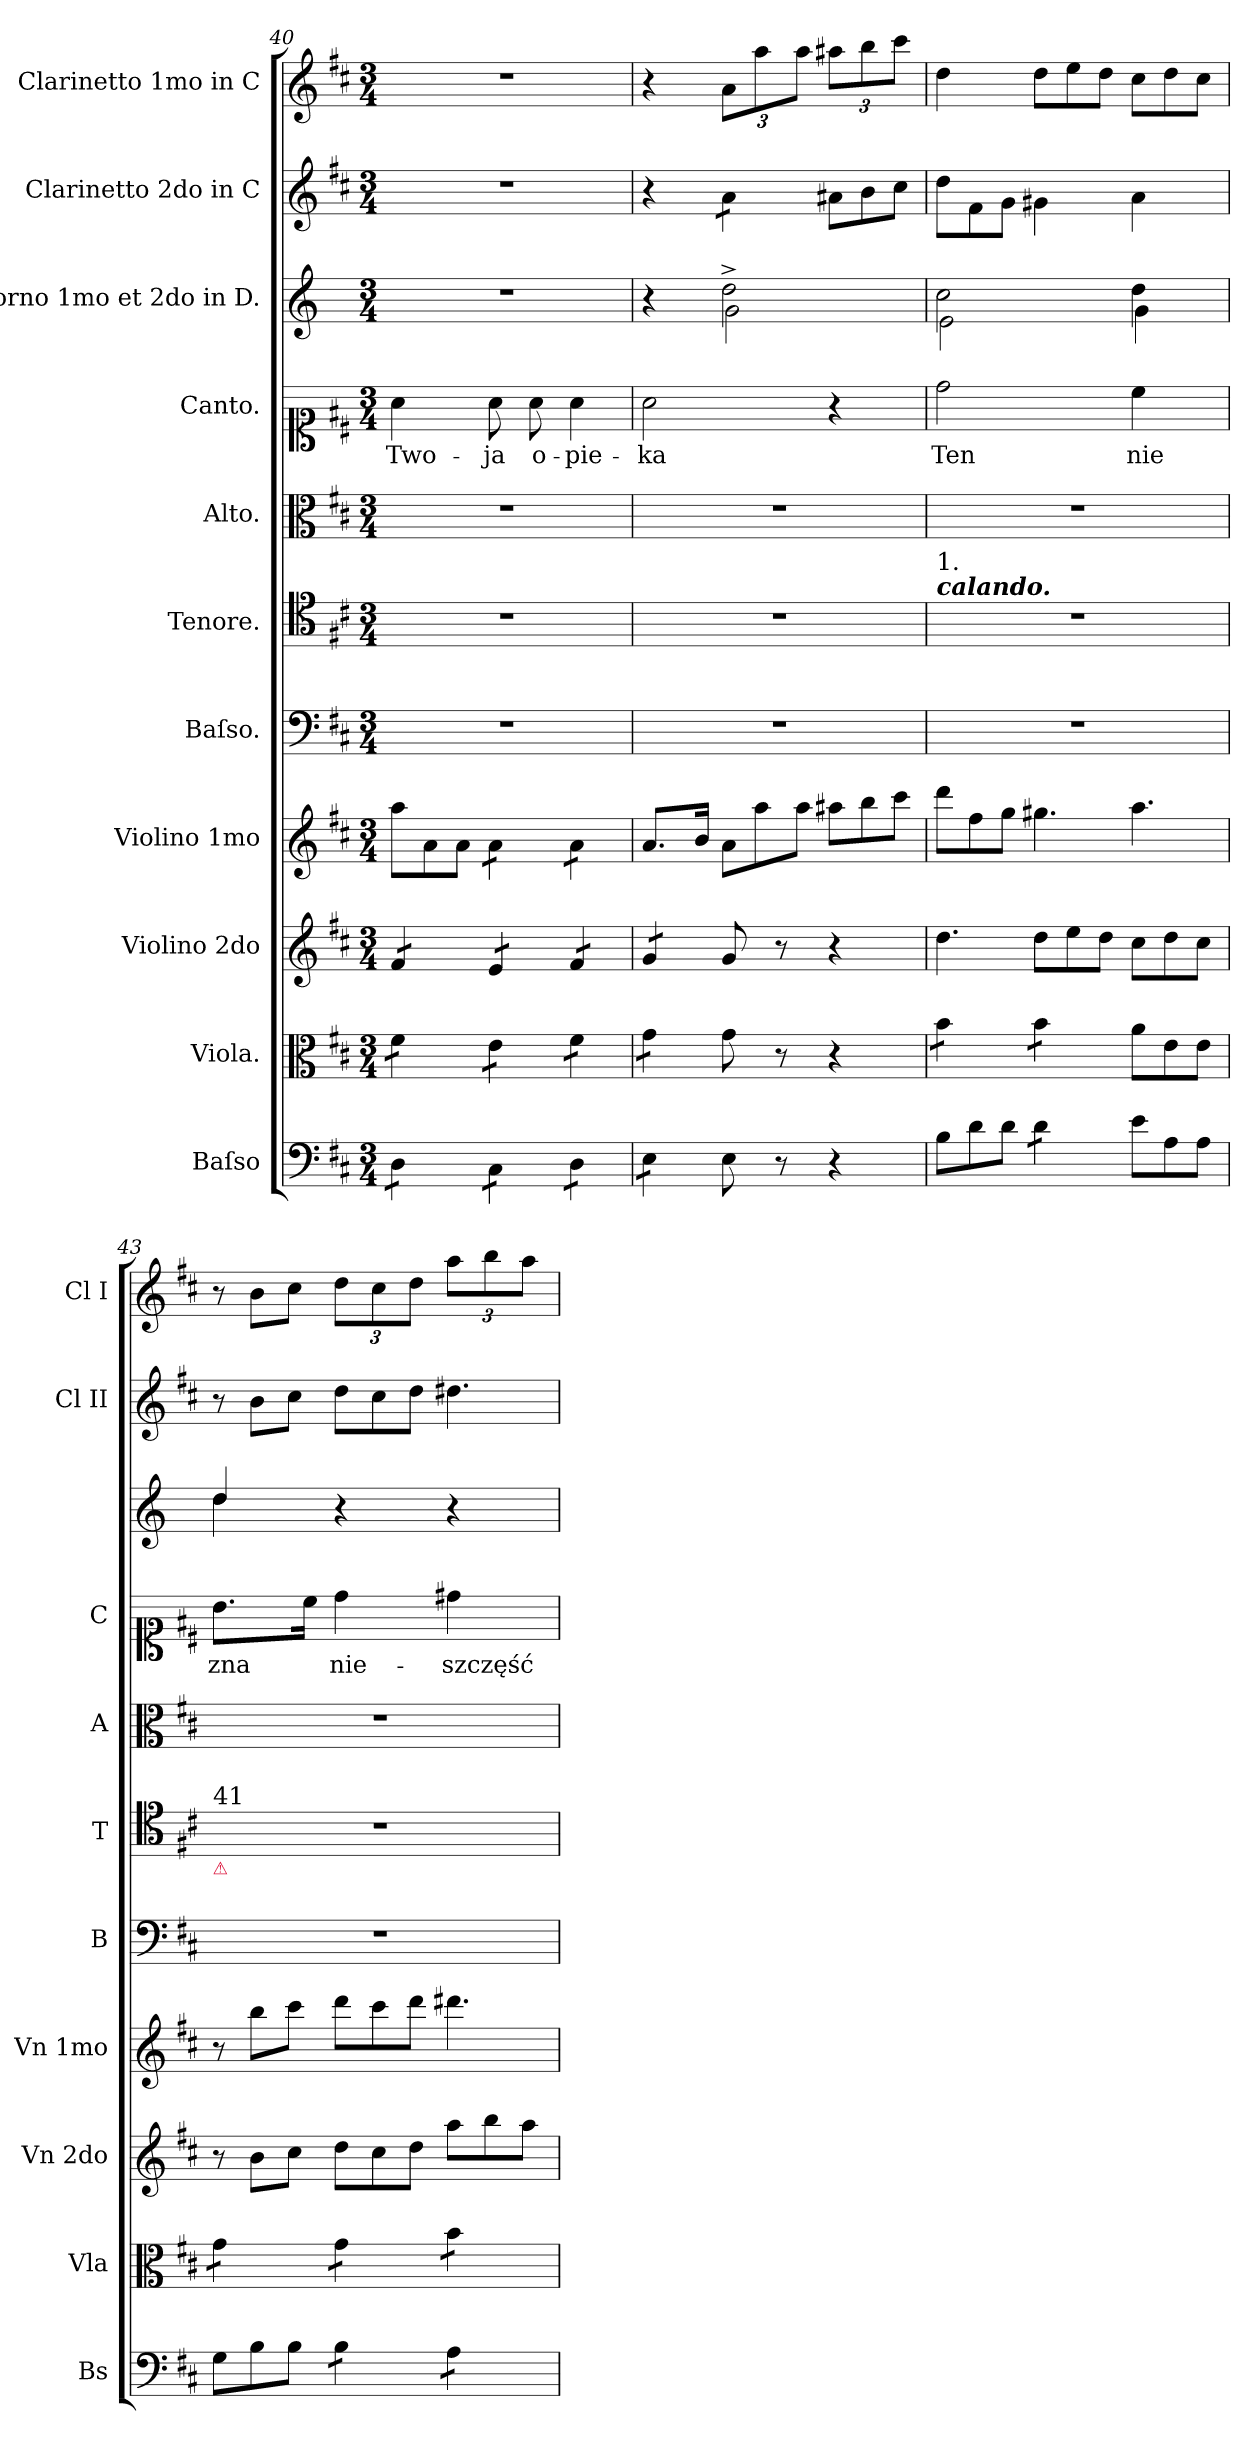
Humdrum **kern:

**kern	**kern	**kern	**kern	**kern	**kern	**kern	**kern	**text	**kern	**kern	**kern
*part11	*part10	*part9	*part8	*part7	*part6	*part5	*part4	*part4	*part3	*part2	*part1
*staff11	*staff10	*staff9	*staff8	*staff7	*staff6	*staff5	*staff4	*staff4	*staff3	*staff2	*staff1
*I"Baſso	*I"Viola.	*I"Violino 2do	*I"Violino 1mo	*I"Baſso.	*I"Tenore.	*I"Alto.	*I"Canto.	*	*I"Corno 1mo et 2do in D.	*I"Clarinetto 2do in C	*I"Clarinetto 1mo in C
*I'Bs	*I'Vla	*I'Vn 2do	*I'Vn 1mo	*I'B	*I'T	*I'A	*I'C	*	*	*I'Cl II	*I'Cl I
*clefF4	*clefC3	*clefG2	*clefG2	*clefF4	*clefC4	*clefC3	*clefC1	*	*clefG2	*clefG2	*clefG2
*	*	*	*	*	*	*	*	*	*ITrd-1c-2	*	*
*k[f#c#]	*k[f#c#]	*k[f#c#]	*k[f#c#]	*k[f#c#]	*k[f#c#]	*k[f#c#]	*k[f#c#]	*	*k[f#c#]	*k[f#c#]	*k[f#c#]
*D:	*D:	*D:	*D:	*D:	*D:	*D:	*D:	*	*	*D:	*D:
*M3/4	*M3/4	*M3/4	*M3/4	*M3/4	*M3/4	*M3/4	*M3/4	*	*M3/4	*M3/4	*M3/4
*	*	*	*Xtuplet	*	*	*	*	*	*	*	*
=40	=40	=40	=40	=40	=40	=40	=40	=40	=40	=40	=40
*tremolo	*	*	*	*	*	*	*	*	*	*	*
*	*tremolo	*	*	*	*	*	*	*	*	*	*
*	*	*tremolo	*	*	*	*	*	*	*	*	*
8D\L	8f#\L	8f#/L	12aa\L	2.r	2.r	2.r	4a\	Two-	2.r	2.r	2.r
.	.	.	12a\	.	.	.	.	.	.	.	.
8D\J	8f#\J	8f#/J	.	.	.	.	.	.	.	.	.
.	.	.	12a\J	.	.	.	.	.	.	.	.
*	*	*	*tremolo	*	*	*	*	*	*	*	*
8C#\L	8e\L	8e/L	8a\L	.	.	.	8a\	-ja	.	.	.
8C#\J	8e\J	8e/J	8a\J	.	.	.	8a\	o-	.	.	.
8D\L	8f#\L	8f#/L	8a\L	.	.	.	4a\	-pie-	.	.	.
8D\J	8f#\J	8f#/J	8a\J	.	.	.	.	.	.	.	.
*	*	*	*Xtremolo	*	*	*	*	*	*	*	*
=41	=41	=41	=41	=41	=41	=41	=41	=41	=41	=41	=41
*	*	*	*	*	*	*	*	*	*^	*	*
8E\L	8g\L	8g/L	8.a/L	2.r	2.r	2.r	2a\	-ka	4r	4ryy	4r	4r
8E\J	8g\J	8g/J	.	.	.	.	.	.	.	.	.	.
*	*	*Xtremolo	*	*	*	*	*	*	*	*	*	*
*	*Xtremolo	*	*	*	*	*	*	*	*	*	*	*
*Xtremolo	*	*	*	*	*	*	*	*	*	*	*	*
.	.	.	16b\Jk	.	.	.	.	.	.	.	.	.
*	*	*	*	*	*	*	*	*	*	*	*tremolo	*
8E\	8g\	8g/	12a/L	.	.	.	.	.	2ee^\	2a\	8a\L	12a/L
.	.	.	12aa\	.	.	.	.	.	.	.	.	12aa\
8r	8r	8r	.	.	.	.	.	.	.	.	8a\J	.
*	*	*	*	*	*	*	*	*	*	*	*Xtremolo	*
.	.	.	12aa\J	.	.	.	.	.	.	.	.	12aa\J
*	*	*	*	*	*	*	*	*	*	*	*Xtuplet	*
4r	4r	4r	12aa#X\L	.	.	.	4r	.	.	.	12a#X/L	12aa#X\L
.	.	.	12bb\	.	.	.	.	.	.	.	12b\	12bb\
.	.	.	12ccc#\J	.	.	.	.	.	.	.	12cc#\J	12ccc#\J
=42	=42	=42	=42	=42	=42	=42	=42	=42	=42	=42	=42	=42
*Xtuplet	*	*	*	*	*	*	*	*	*	*	*	*
!	!	!	!	!	!LO:TX:a:Bi:t=calando.	!	!	!	!	!	!	!
!	!	!	!	!	!LO:TX:a:t=1.	!	!	!	!	!	!	!
!	!	!LO:N:vis=4.	!	!	!	!	!	!	!	!	!	!
*	*tremolo	*	*	*	*	*	*	*	*	*	*	*
12B\L	8b\L	4dd\	12ddd\L	2.r	2.r	2.r	2dd\	Ten	2dd\	2f#\	12dd\L	4dd\
12d\	.	.	12ff#\	.	.	.	.	.	.	.	12f#\	.
.	8b\J	.	.	.	.	.	.	.	.	.	.	.
12d\J	.	.	12gg\J	.	.	.	.	.	.	.	12g\J	.
*	*	*Xtuplet	*	*	*	*	*	*	*	*	*	*
!	!	!	!LO:N:vis=4.	!	!	!	!	!	!	!	!	!
*	*	*	*	*	*	*	*	*	*	*	*	*Xtuplet
*tremolo	*	*	*	*	*	*	*	*	*	*	*	*
8d\L	8b\L	12dd\L	4gg#X\	.	.	.	.	.	.	.	4g#X\	12dd\L
.	.	12ee\	.	.	.	.	.	.	.	.	.	12ee\
8d\J	8b\J	.	.	.	.	.	.	.	.	.	.	.
*	*Xtremolo	*	*	*	*	*	*	*	*	*	*	*
*Xtremolo	*	*	*	*	*	*	*	*	*	*	*	*
.	.	12dd\J	.	.	.	.	.	.	.	.	.	12dd\J
*	*Xtuplet	*	*	*	*	*	*	*	*	*	*	*
!	!	!	!LO:N:vis=4.	!	!	!	!	!	!	!	!	!
12e\L	12a\L	12cc#\L	4aa\	.	.	.	4cc#\	nie	4ee\	4a\	4a\	12cc#\L
12A\	12e\	12dd\	.	.	.	.	.	.	.	.	.	12dd\
12A\J	12e\J	12cc#\J	.	.	.	.	.	.	.	.	.	12cc#\J
=43	=43	=43	=43	=43	=43	=43	=43	=43	=43	=43	=43	=43
!	!	!	!	!	!LO:TX:a:t=41	!	!	!	!	!	!	!
!	!	!	!	!	!LO:TX:b:color=crimson:t=⚠	!	!	!	!	!	!	!
*	*tremolo	*	*	*	*	*	*	*	*	*	*	*
12G\L	8g\L	12r	12r	2.r	2.r	2.r	8.b\L	zna	4ee/	4ee\	12r	12r
12B\	.	12b\L	12bb\L	.	.	.	.	.	.	.	12b\L	12b\L
.	8g\J	.	.	.	.	.	.	.	.	.	.	.
12B\J	.	12cc#\J	12ccc#\J	.	.	.	.	.	.	.	12cc#\J	12cc#\J
.	.	.	.	.	.	.	16cc#\Jk	.	.	.	.	.
*	*	*	*	*	*	*	*	*	*	*	*	*tuplet
*tremolo	*	*	*	*	*	*	*	*	*	*	*	*
8B\L	8g\L	12dd\L	12ddd\L	.	.	.	4dd\	nie-	4r	2ryy	12dd\L	12dd\L
.	.	12cc#\	12ccc#\	.	.	.	.	.	.	.	12cc#\	12cc#\
8B\J	8g\J	.	.	.	.	.	.	.	.	.	.	.
.	.	12dd\J	12ddd\J	.	.	.	.	.	.	.	12dd\J	12dd\J
!	!	!	!LO:N:vis=4.	!	!	!	!	!	!	!	!LO:N:vis=4.	!
8A\L	8b\L	12aa\L	4ddd#X\	.	.	.	4dd#X\	-szczęść	4r	.	4dd#X\	12aa\L
.	.	12bb\	.	.	.	.	.	.	.	.	.	12bb\
8A\J	8b\J	.	.	.	.	.	.	.	.	.	.	.
*	*Xtremolo	*	*	*	*	*	*	*	*	*	*	*
*Xtremolo	*	*	*	*	*	*	*	*	*	*	*	*
.	.	12aa\J	.	.	.	.	.	.	.	.	.	12aa\J
*	*	*	*	*	*	*	*	*	*v	*v	*	*
=	=	=	=	=	=	=	=	=	=	=	=
*-	*-	*-	*-	*-	*-	*-	*-	*-	*-	*-	*-
